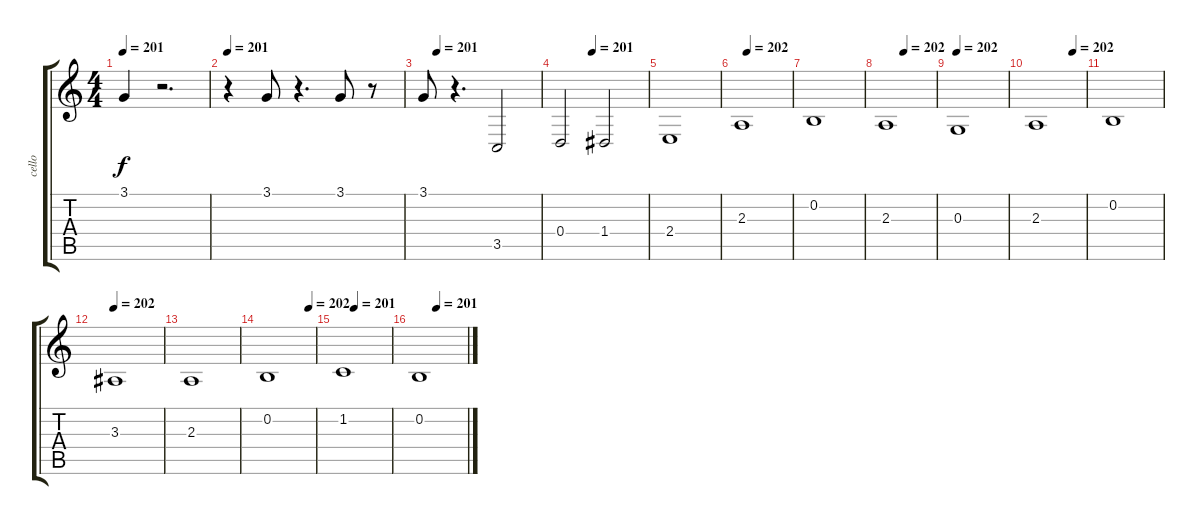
\track ("cello" "cello") {instrument stringensemble1}
\staff {score tabs}
\tuning (E4 B3 G3 D3 A2 E2) {hide}
\ts (4 4)
\tempo 201
\clef g2
\ks c
3.1.4{dy f} r.2{d} |
\tempo 201
r.4 3.1.8 r.4{d} 3.1.8 r.8 |
\tempo (201 0.125)
3.1.8 r.4{d} 3.5.2 |
\tempo (201 0.375)
0.4.2 1.4.2 |
2.4.1 |
\tempo (202 0.125)
2.3.1 |
0.2.1 |
\tempo (202 0.375)
2.3.1 |
\tempo 202
0.3.1 |
\tempo (202 0.75)
2.3.1 |
0.2.1 |
\tempo 202
3.3.1 |
2.3.1 |
\tempo (202 0.875)
0.2.1 |
\tempo (201 0.25)
1.2.1 |
\tempo (201 0.375)
0.2.1
